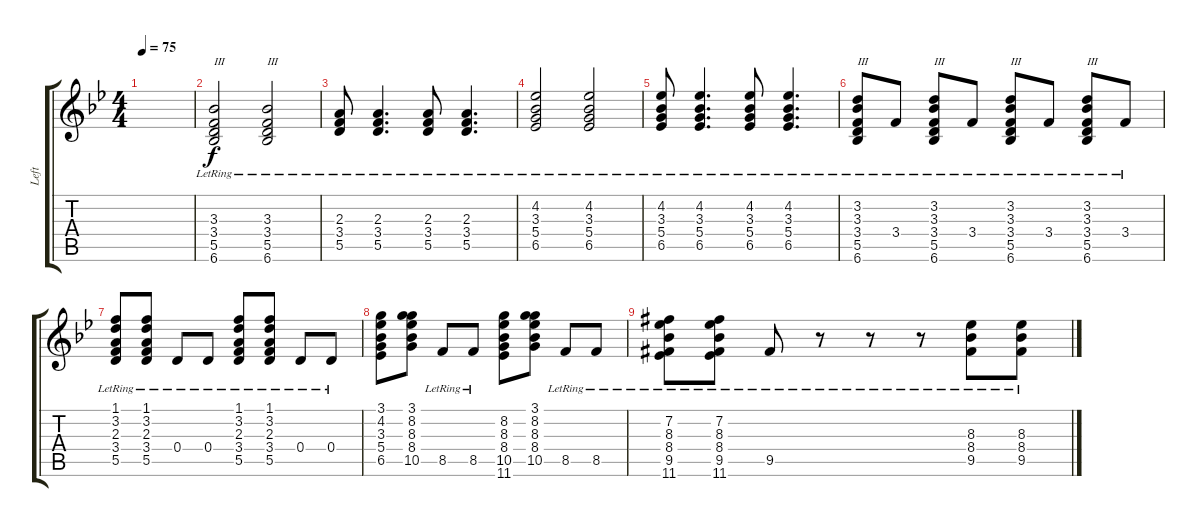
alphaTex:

\track ("Left" "Left") {instrument acousticguitarnylon}
\staff {score tabs}
\tuning (E4 B3 G3 D3 A2 E2) {hide}
\ts (4 4)
\tempo 75
\clef g2
\ks bb
|
(3.3{lr} 3.4{lr} 5.5{lr} 6.6{lr}).2{txt "III"} (3.3{lr} 3.4{lr} 5.5{lr} 6.6{lr}).2{txt "III"} |
(2.3{lr} 3.4{lr} 5.5{lr}).8 (2.3{lr} 3.4{lr} 5.5{lr}).4{d} (2.3{lr} 3.4{lr} 5.5{lr}).8 (2.3{lr} 3.4{lr} 5.5{lr}).4{d} |
(4.2{lr} 3.3{lr} 5.4{lr} 6.5{lr}).2 (4.2{lr} 3.3{lr} 5.4{lr} 6.5{lr}).2 |
(4.2{lr} 3.3{lr} 5.4{lr} 6.5{lr}).8 (4.2{lr} 3.3{lr} 5.4{lr} 6.5{lr}).4{d} (4.2{lr} 3.3{lr} 5.4{lr} 6.5{lr}).8 (4.2{lr} 3.3{lr} 5.4{lr} 6.5{lr}).4{d} |
(3.2{lr} 3.3{lr} 3.4{lr} 5.5{lr} 6.6{lr}).8{txt "III"} 3.4{lr}.8 (3.2{lr} 3.3{lr} 3.4{lr} 5.5{lr} 6.6{lr}).8{txt "III"} 3.4{lr}.8 (3.2{lr} 3.3{lr} 3.4{lr} 5.5{lr} 6.6{lr}).8{txt "III"} 3.4{lr}.8 (3.2{lr} 3.3{lr} 3.4{lr} 5.5{lr} 6.6{lr}).8{txt "III"} 3.4{lr}.8 |
(1.1{lr} 3.2{lr} 2.3{lr} 3.4{lr} 5.5{lr}).8 (1.1{lr} 3.2{lr} 2.3{lr} 3.4{lr} 5.5{lr}).8 0.4{lr}.8 0.4{lr}.8 (1.1{lr} 3.2{lr} 2.3{lr} 3.4{lr} 5.5{lr}).8 (1.1{lr} 3.2{lr} 2.3{lr} 3.4{lr} 5.5{lr}).8 0.4{lr}.8 0.4{lr}.8 |
(3.1 4.2 3.3 5.4 6.5).8 (3.1 8.2 8.3 8.4 10.5).8 8.5{lr}.8 8.5{lr}.8 (8.2 8.3 8.4 10.5 11.6).8 (3.1 8.2 8.3 8.4 10.5).8 8.5{lr}.8 8.5{lr}.8 |
(7.2{lr acc #} 8.3{lr} 8.4{lr} 9.5{lr acc #} 11.6{lr}).8 (7.2{lr acc #} 8.3{lr} 8.4{lr} 9.5{lr acc #} 11.6{lr}).8 9.5{lr acc #}.8 r.8 r.8 r.8 (8.3 8.4 9.5{lr acc #}).8 (8.3 8.4 9.5{lr acc #}).8
